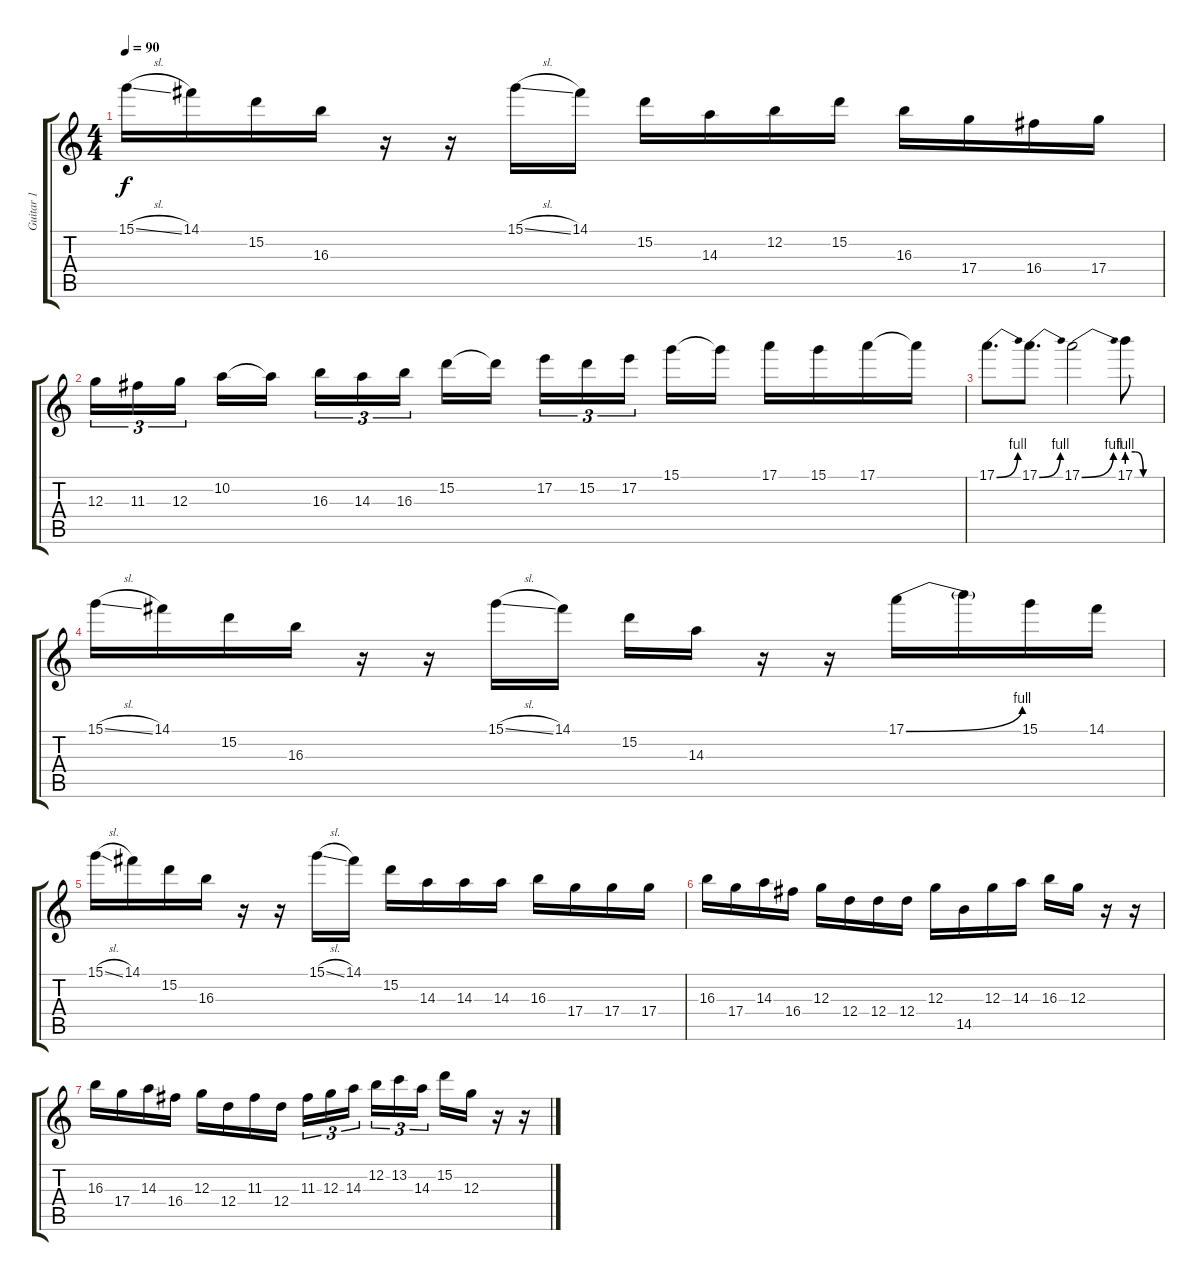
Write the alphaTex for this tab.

\track ("Guitar 1" "Guitar 1") {instrument distortionguitar}
\staff {score tabs}
\tuning (E4 B3 G3 D3 A2 E2) {hide}
\ts (4 4)
\tempo 90
\clef g2
\ks c
15.1{sl}.16{dy f} 14.1.16 15.2.16 16.3.16 r.16 r.16 15.1{sl}.16 14.1.16 15.2.16 14.3.16 12.2.16 15.2.16 16.3.16 17.4.16 16.4.16 17.4.16 |
12.3.16{tu (3 2)} 11.3.16{tu (3 2)} 12.3.16{tu (3 2) beam splitsecondary} 10.2.16 10.2{t}.16 16.3.16{tu (3 2)} 14.3.16{tu (3 2)} 16.3.16{tu (3 2) beam splitsecondary} 15.2.16 15.2{t}.16 17.2.16{tu (3 2)} 15.2.16{tu (3 2)} 17.2.16{tu (3 2) beam splitsecondary} 15.1.16 15.1{t}.16 17.1.16 15.1.16 17.1.16 17.1{t}.16 |
17.1{be (bend 0 0 60 4)}.8{d} 17.1{be (bend 0 0 60 4)}.8{d} 17.1{be (bend 0 0 60 4)}.2 17.1{be (custom 0 4 15 4 30 0 60 0)}.8 |
15.1{sl}.16{volume 0} 14.1.16 15.2.16 16.3.16 r.16 r.16 15.1{sl}.16 14.1.16 15.2.16 14.3.16 r.16 r.16 17.1{be (bend 0 0 60 4)}.16 17.1{t}.16 15.1.16 14.1.16 |
15.1{sl}.16 14.1.16 15.2.16 16.3.16 r.16 r.16 15.1{sl}.16 14.1.16 15.2.16 14.3.16 14.3.16 14.3.16 16.3.16 17.4.16 17.4.16 17.4.16 |
16.3.16 17.4.16 14.3.16 16.4.16 12.3.16 12.4.16 12.4.16 12.4.16 12.3.16 14.5.16 12.3.16 14.3.16 16.3.16 12.3.16 r.16 r.16 |
16.3.16 17.4.16 14.3.16 16.4.16 12.3.16 12.4.16 11.3.16 12.4.16 11.3.16{tu (3 2)} 12.3.16{tu (3 2)} 14.3.16{tu (3 2) beam splitsecondary} 12.2.16{tu (3 2)} 13.2.16{tu (3 2)} 14.3.16{tu (3 2)} 15.2.16 12.3.16 r.16 r.16
